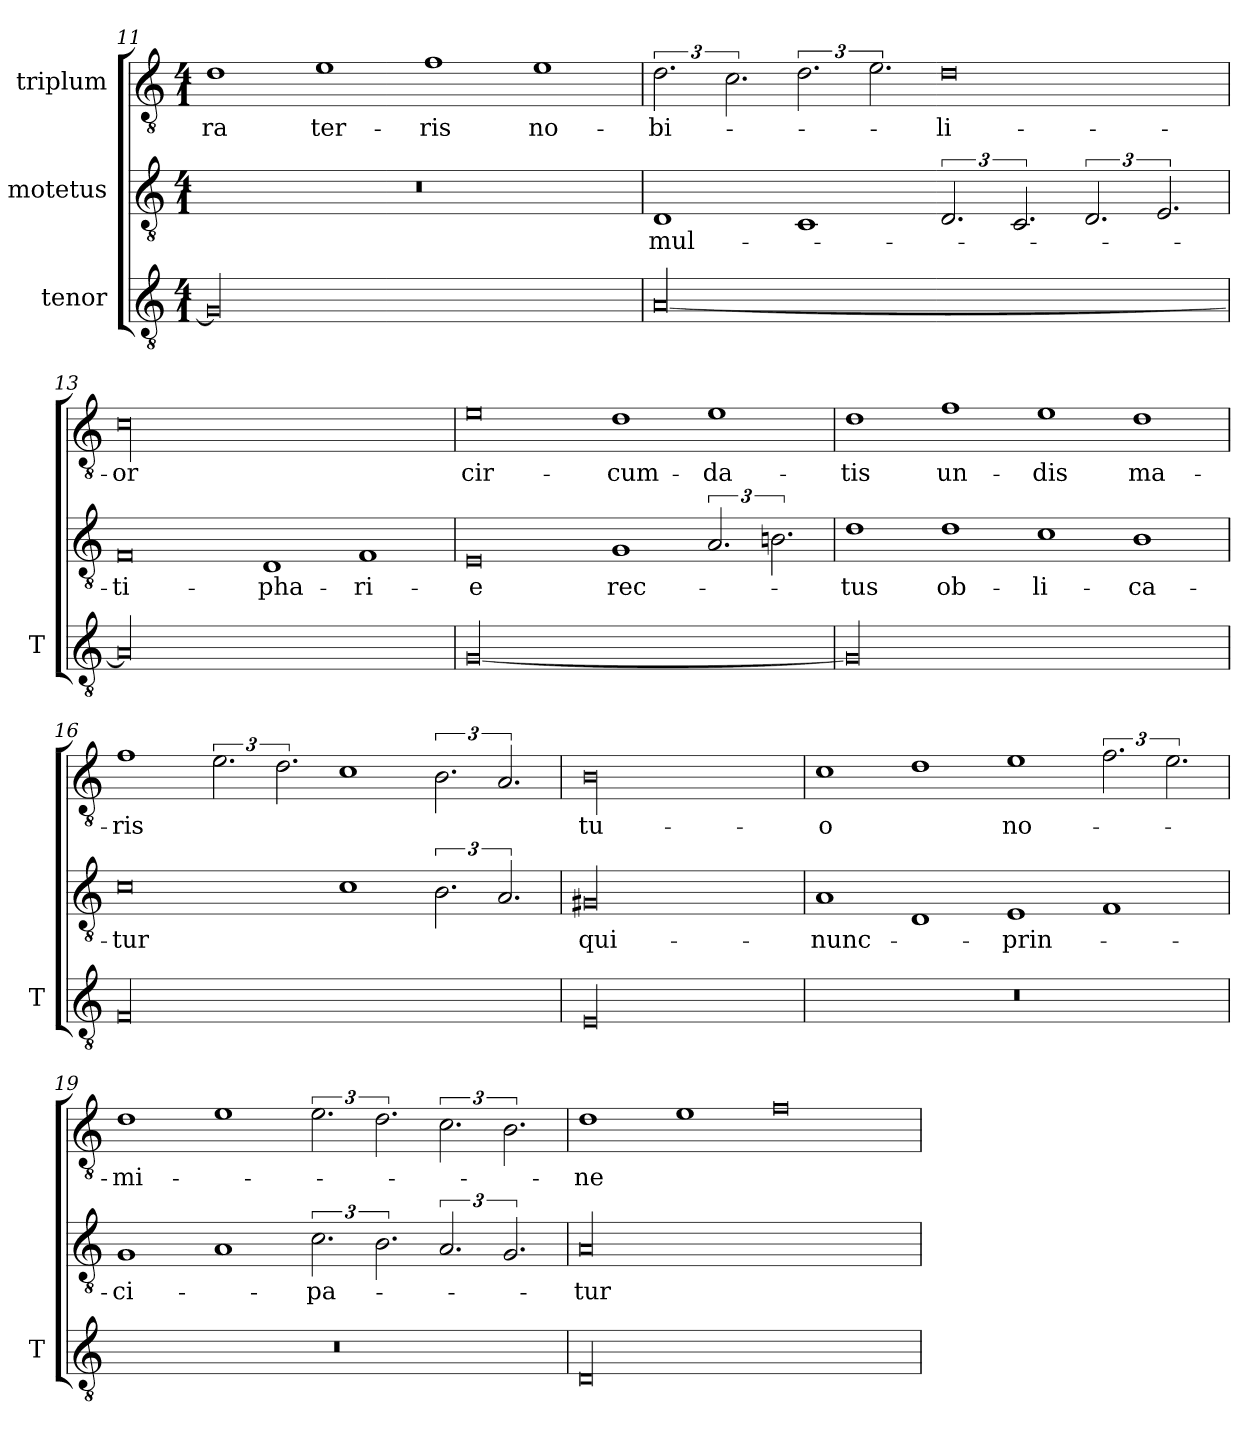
**kern	**kern	**text	**kern	**text
*part3	*part2	*part2	*part1	*part1
*staff3	*staff2	*staff2	*staff1	*staff1
*I"tenor	*I"motetus	*	*I"triplum	*
*I'T	*	*	*	*
*clefGv2	*clefGv2	*	*clefGv2	*
*k[]	*k[]	*	*k[]	*
*C:	*C:	*	*C:	*
*M4/1	*M4/1	*	*M4/1	*
=11	=11	=11	=11	=11
00G/]	00r	.	1d\	-ra
.	.	.	1e\	ter-
.	.	.	1f\	-ris
.	.	.	1e\	no-
=12	=12	=12	=12	=12
[00A/	1D/	mul-	3.d\	-bi-
.	.	.	3.c\	.
.	1C/	.	3.d\	.
.	.	.	3.e\	.
.	3.D/	.	0d\	-li-
.	3.C/	.	.	.
.	3.D/	.	.	.
.	3.E/	.	.	.
=13	=13	=13	=13	=13
00A/]	0F/	-ti-	00c\	-or
.	1D/	-pha-	.	.
.	1F/	-ri-	.	.
!!LO:PB:g=z
=14	=14	=14	=14	=14
[00G/	0E/	-e	0e\	cir-
.	1G/	rec-	1d\	-cum-
.	3.A/	.	1e\	-da-
.	3.Bn\	.	.	.
=15	=15	=15	=15	=15
00G/]	1d\	-tus	1d\	-tis
.	1d\	ob-	1f\	un-
.	1c\	-li-	1e\	-dis
.	1B\	-ca-	1d\	ma-
=16	=16	=16	=16	=16
00F/	0c\	-tur	1f\	-ris
.	.	.	3.e\	.
.	.	.	3.d\	.
.	1c\	.	1c\	.
.	3.B\	.	3.B\	.
.	3.A/	.	3.A/	.
=17	=17	=17	=17	=17
00E/	00G#X/	qui-	00B\	tu-
=18	=18	=18	=18	=18
00r	1A/	nunc-	1c\	-o
.	1D/	.	1d\	.
.	1E/	prin-	1e\	no-
.	1F/	.	3.f\	.
.	.	.	3.e\	.
!!LO:LB:g=z
=19	=19	=19	=19	=19
00r	1G/	-ci-	1d\	-mi-
.	1A/	.	1e\	.
.	3.c\	-pa-	3.e\	.
.	3.B\	.	3.d\	.
.	3.A/	.	3.c\	.
.	3.G/	.	3.B\	.
=20	=20	=20	=20	=20
00D/	00A/	-tur	1d\	-ne
.	.	.	1e\	.
.	.	.	0f\	.
=	=	=	=	=
*-	*-	*-	*-	*-
